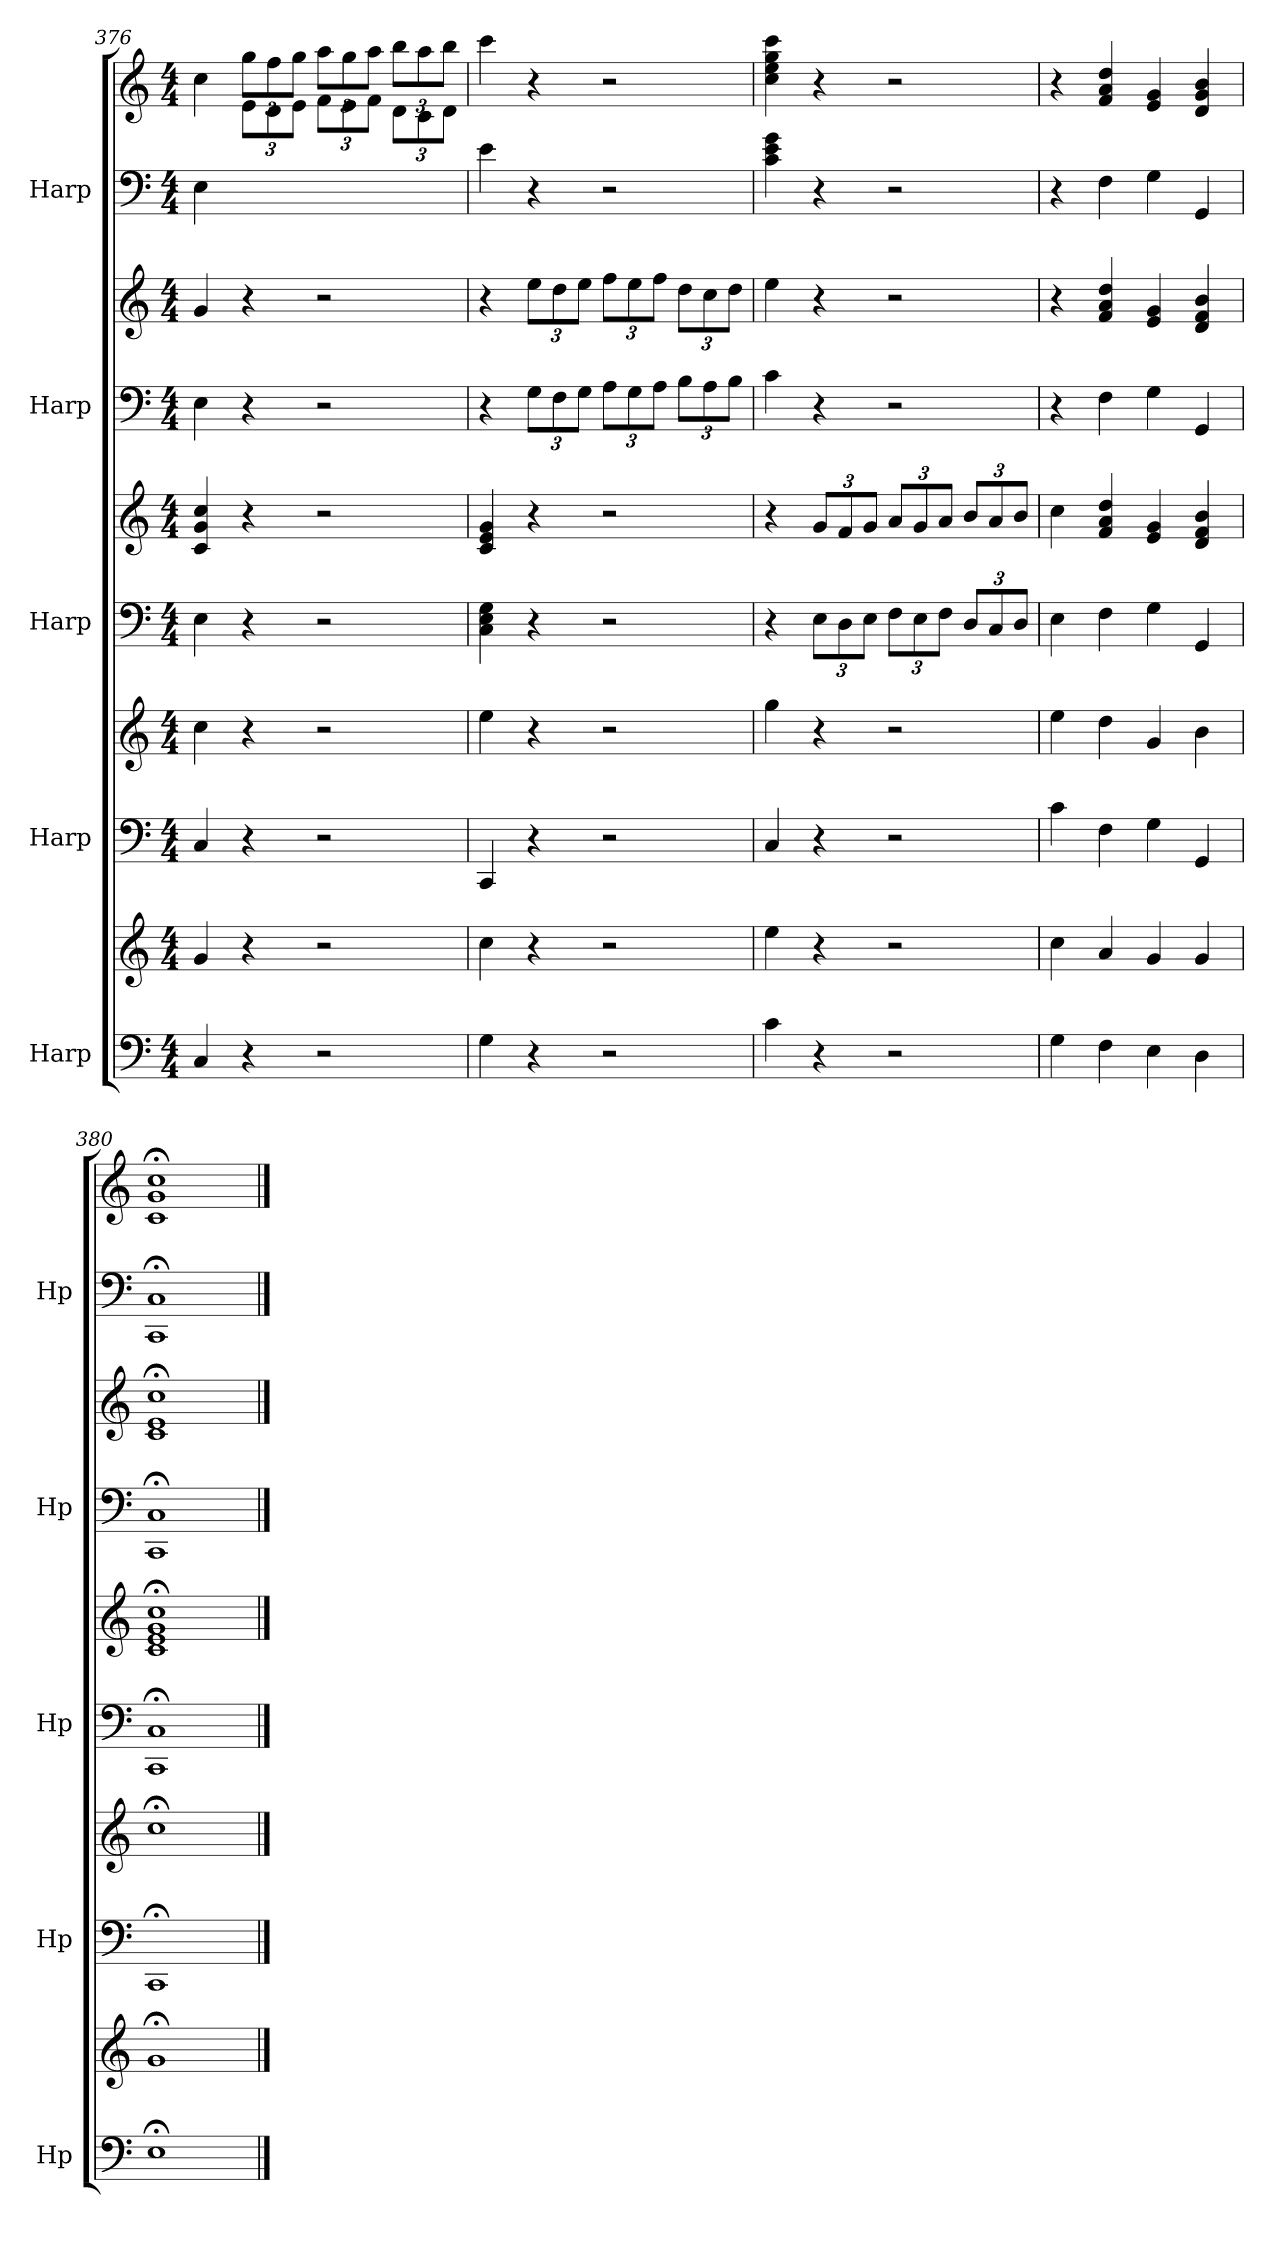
**kern	**kern	**kern	**kern	**kern	**kern	**kern	**kern	**kern	**kern
*part5	*part5	*part4	*part4	*part3	*part3	*part2	*part2	*part1	*part1
*staff10	*staff9	*staff8	*staff7	*staff6	*staff5	*staff4	*staff3	*staff2	*staff1
*I"Harp	*	*I"Harp	*	*I"Harp	*	*I"Harp	*	*I"Harp	*
*I'Hp	*	*I'Hp	*	*I'Hp	*	*I'Hp	*	*I'Hp	*
!!LO:PB:g=z
*clefF4	*clefG2	*clefF4	*clefG2	*clefF4	*clefG2	*clefF4	*clefG2	*clefF4	*clefG2
*k[]	*k[]	*k[]	*k[]	*k[]	*k[]	*k[]	*k[]	*k[]	*k[]
*M4/4	*M4/4	*M4/4	*M4/4	*M4/4	*M4/4	*M4/4	*M4/4	*M4/4	*M4/4
=376	=376	=376	=376	=376	=376	=376	=376	=376	=376
*	*	*	*	*	*	*	*	*	*^
4C/	4g/	4C/	4cc\	4E\	4c/ 4g/ 4cc/	4E\	4g/	4E\	4cc\	4ryy
*	*	*	*	*	*	*	*	*	*Xbrackettup	*
4r	4r	4r	4r	4r	4r	4r	4r	2.ryy	12gg\L	12e\L
.	.	.	.	.	.	.	.	.	12ff\	12d\
.	.	.	.	.	.	.	.	.	12gg\J	12e\J
2r	2r	2r	2r	2r	2r	2r	2r	.	12aa\L	12f\L
.	.	.	.	.	.	.	.	.	12gg\	12e\
.	.	.	.	.	.	.	.	.	12aa\J	12f\J
.	.	.	.	.	.	.	.	.	12bb\L	12d\L
.	.	.	.	.	.	.	.	.	12aa\	12c\
.	.	.	.	.	.	.	.	.	12bb\J	12d\J
*	*	*	*	*	*	*	*	*	*v	*v
=377	=377	=377	=377	=377	=377	=377	=377	=377	=377
4G\	4cc\	4CC/	4ee\	4C\ 4E\ 4G\	4c/ 4e/ 4g/	4r	4r	4e\	4ccc\
*	*	*	*	*	*	*Xbrackettup	*Xbrackettup	*	*
4r	4r	4r	4r	4r	4r	12G\L	12ee\L	4r	4r
.	.	.	.	.	.	12F\	12dd\	.	.
.	.	.	.	.	.	12G\J	12ee\J	.	.
2r	2r	2r	2r	2r	2r	12A\L	12ff\L	2r	2r
.	.	.	.	.	.	12G\	12ee\	.	.
.	.	.	.	.	.	12A\J	12ff\J	.	.
.	.	.	.	.	.	12B\L	12dd\L	.	.
.	.	.	.	.	.	12A\	12cc\	.	.
.	.	.	.	.	.	12B\J	12dd\J	.	.
=378	=378	=378	=378	=378	=378	=378	=378	=378	=378
4c\	4ee\	4C/	4gg\	4r	4r	4c\	4ee\	4c\ 4e\ 4g\	4cc\ 4ee\ 4gg\ 4ccc\
*	*	*	*	*Xbrackettup	*Xbrackettup	*	*	*	*
4r	4r	4r	4r	12E\L	12g/L	4r	4r	4r	4r
.	.	.	.	12D\	12f/	.	.	.	.
.	.	.	.	12E\J	12g/J	.	.	.	.
2r	2r	2r	2r	12F\L	12a/L	2r	2r	2r	2r
.	.	.	.	12E\	12g/	.	.	.	.
.	.	.	.	12F\J	12a/J	.	.	.	.
.	.	.	.	12D/L	12b/L	.	.	.	.
.	.	.	.	12C/	12a/	.	.	.	.
.	.	.	.	12D/J	12b/J	.	.	.	.
=379	=379	=379	=379	=379	=379	=379	=379	=379	=379
4G\	4cc\	4c\	4ee\	4E\	4cc\	4r	4r	4r	4r
4F\	4a/	4F\	4dd\	4F\	4f/ 4a/ 4dd/	4F\	4f/ 4a/ 4dd/	4F\	4f/ 4a/ 4dd/
4E\	4g/	4G\	4g/	4G\	4e/ 4g/	4G\	4e/ 4g/	4G\	4e/ 4g/
4D\	4g/	4GG/	4b\	4GG/	4d/ 4f/ 4b/	4GG/	4d/ 4f/ 4b/	4GG/	4d/ 4g/ 4b/
=380	=380	=380	=380	=380	=380	=380	=380	=380	=380
1E;<	1g;<	1CC;<	1cc;<	1CC;< 1C;<	1c;< 1e;< 1g;< 1cc;<	1CC;< 1C;<	1c;< 1e;< 1cc;<	1CC;< 1C;<	1c;< 1g;< 1cc;<
==	==	==	==	==	==	==	==	==	==
*-	*-	*-	*-	*-	*-	*-	*-	*-	*-
